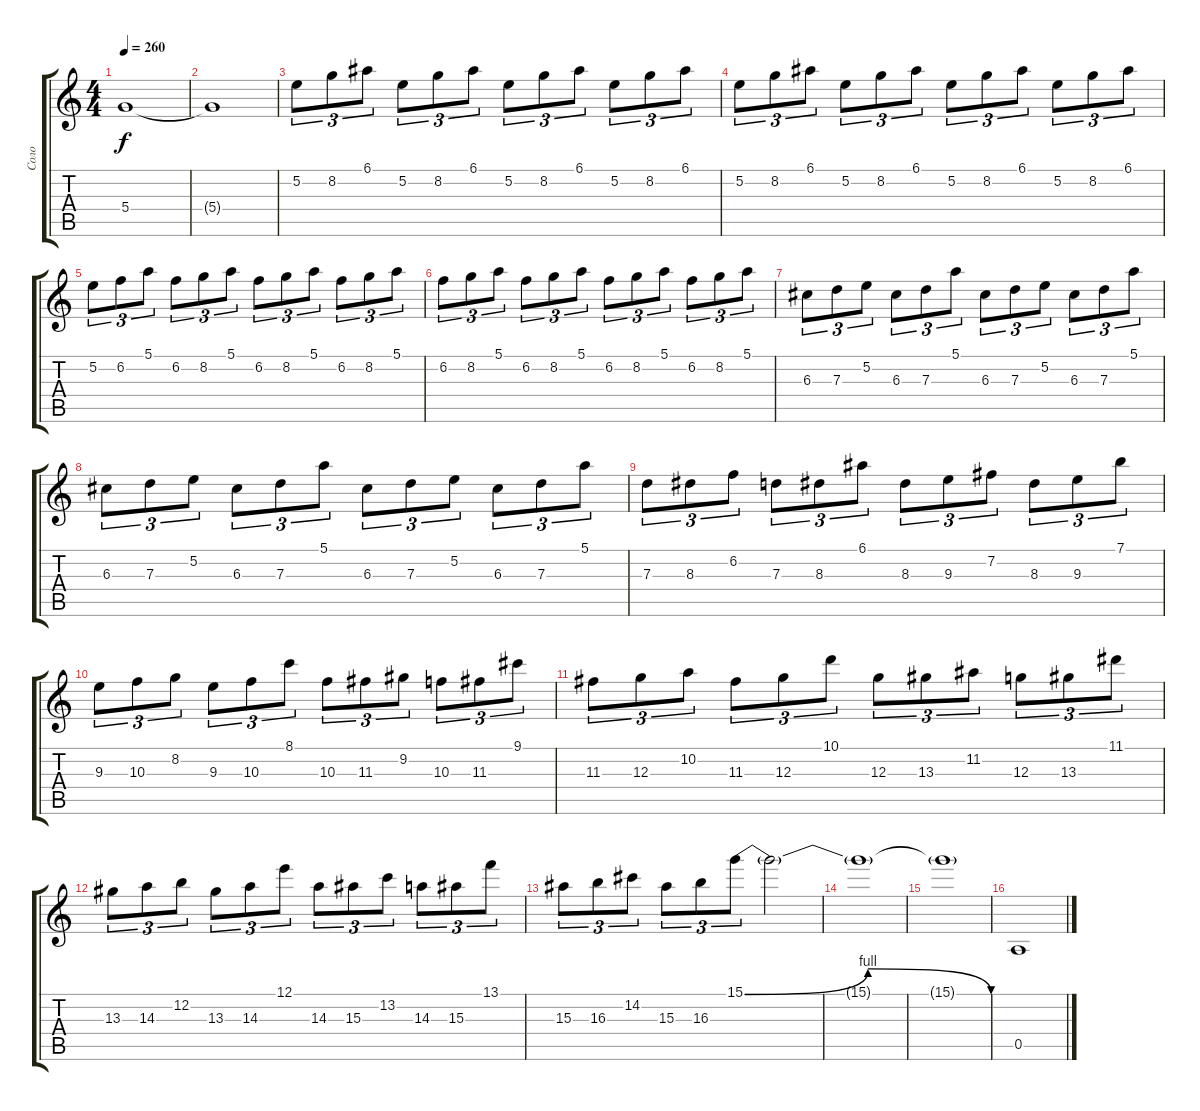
\track ("Соло" "Соло") {instrument distortionguitar}
\staff {score tabs}
\tuning (E4 B3 G3 D3 A2 E2) {hide}
\ts (4 4)
\tempo 260
\clef g2
\ks c
5.4{t}.1{dy f} |
5.4{t}.1 |
5.2.8{tu (3 2)} 8.2.8{tu (3 2)} 6.1.8{tu (3 2)} 5.2.8{tu (3 2)} 8.2.8{tu (3 2)} 6.1.8{tu (3 2)} 5.2.8{tu (3 2)} 8.2.8{tu (3 2)} 6.1.8{tu (3 2)} 5.2.8{tu (3 2)} 8.2.8{tu (3 2)} 6.1.8{tu (3 2)} |
5.2.8{tu (3 2)} 8.2.8{tu (3 2)} 6.1.8{tu (3 2)} 5.2.8{tu (3 2)} 8.2.8{tu (3 2)} 6.1.8{tu (3 2)} 5.2.8{tu (3 2)} 8.2.8{tu (3 2)} 6.1.8{tu (3 2)} 5.2.8{tu (3 2)} 8.2.8{tu (3 2)} 6.1.8{tu (3 2)} |
5.2.8{tu (3 2)} 6.2.8{tu (3 2)} 5.1.8{tu (3 2)} 6.2.8{tu (3 2)} 8.2.8{tu (3 2)} 5.1.8{tu (3 2)} 6.2.8{tu (3 2)} 8.2.8{tu (3 2)} 5.1.8{tu (3 2)} 6.2.8{tu (3 2)} 8.2.8{tu (3 2)} 5.1.8{tu (3 2)} |
6.2.8{tu (3 2)} 8.2.8{tu (3 2)} 5.1.8{tu (3 2)} 6.2.8{tu (3 2)} 8.2.8{tu (3 2)} 5.1.8{tu (3 2)} 6.2.8{tu (3 2)} 8.2.8{tu (3 2)} 5.1.8{tu (3 2)} 6.2.8{tu (3 2)} 8.2.8{tu (3 2)} 5.1.8{tu (3 2)} |
6.3.8{tu (3 2)} 7.3.8{tu (3 2)} 5.2.8{tu (3 2)} 6.3.8{tu (3 2)} 7.3.8{tu (3 2)} 5.1.8{tu (3 2)} 6.3.8{tu (3 2)} 7.3.8{tu (3 2)} 5.2.8{tu (3 2)} 6.3.8{tu (3 2)} 7.3.8{tu (3 2)} 5.1.8{tu (3 2)} |
6.3.8{tu (3 2)} 7.3.8{tu (3 2)} 5.2.8{tu (3 2)} 6.3.8{tu (3 2)} 7.3.8{tu (3 2)} 5.1.8{tu (3 2)} 6.3.8{tu (3 2)} 7.3.8{tu (3 2)} 5.2.8{tu (3 2)} 6.3.8{tu (3 2)} 7.3.8{tu (3 2)} 5.1.8{tu (3 2)} |
7.3.8{tu (3 2)} 8.3.8{tu (3 2)} 6.2.8{tu (3 2)} 7.3.8{tu (3 2)} 8.3.8{tu (3 2)} 6.1.8{tu (3 2)} 8.3.8{tu (3 2)} 9.3.8{tu (3 2)} 7.2.8{tu (3 2)} 8.3.8{tu (3 2)} 9.3.8{tu (3 2)} 7.1.8{tu (3 2)} |
9.3.8{tu (3 2)} 10.3.8{tu (3 2)} 8.2.8{tu (3 2)} 9.3.8{tu (3 2)} 10.3.8{tu (3 2)} 8.1.8{tu (3 2)} 10.3.8{tu (3 2)} 11.3.8{tu (3 2)} 9.2.8{tu (3 2)} 10.3.8{tu (3 2)} 11.3.8{tu (3 2)} 9.1.8{tu (3 2)} |
11.3.8{tu (3 2)} 12.3.8{tu (3 2)} 10.2.8{tu (3 2)} 11.3.8{tu (3 2)} 12.3.8{tu (3 2)} 10.1.8{tu (3 2)} 12.3.8{tu (3 2)} 13.3.8{tu (3 2)} 11.2.8{tu (3 2)} 12.3.8{tu (3 2)} 13.3.8{tu (3 2)} 11.1.8{tu (3 2)} |
13.3.8{tu (3 2)} 14.3.8{tu (3 2)} 12.2.8{tu (3 2)} 13.3.8{tu (3 2)} 14.3.8{tu (3 2)} 12.1.8{tu (3 2)} 14.3.8{tu (3 2)} 15.3.8{tu (3 2)} 13.2.8{tu (3 2)} 14.3.8{tu (3 2)} 15.3.8{tu (3 2)} 13.1.8{tu (3 2)} |
15.3.8{tu (3 2)} 16.3.8{tu (3 2)} 14.2.8{tu (3 2)} 15.3.8{tu (3 2)} 16.3.8{tu (3 2)} 15.1{be (bendrelease 0 0 15 4 45 4 60 0)}.8{tu (3 2)} 15.1{t}.2 |
15.1{t}.1 |
15.1{t}.1 |
0.5.1
